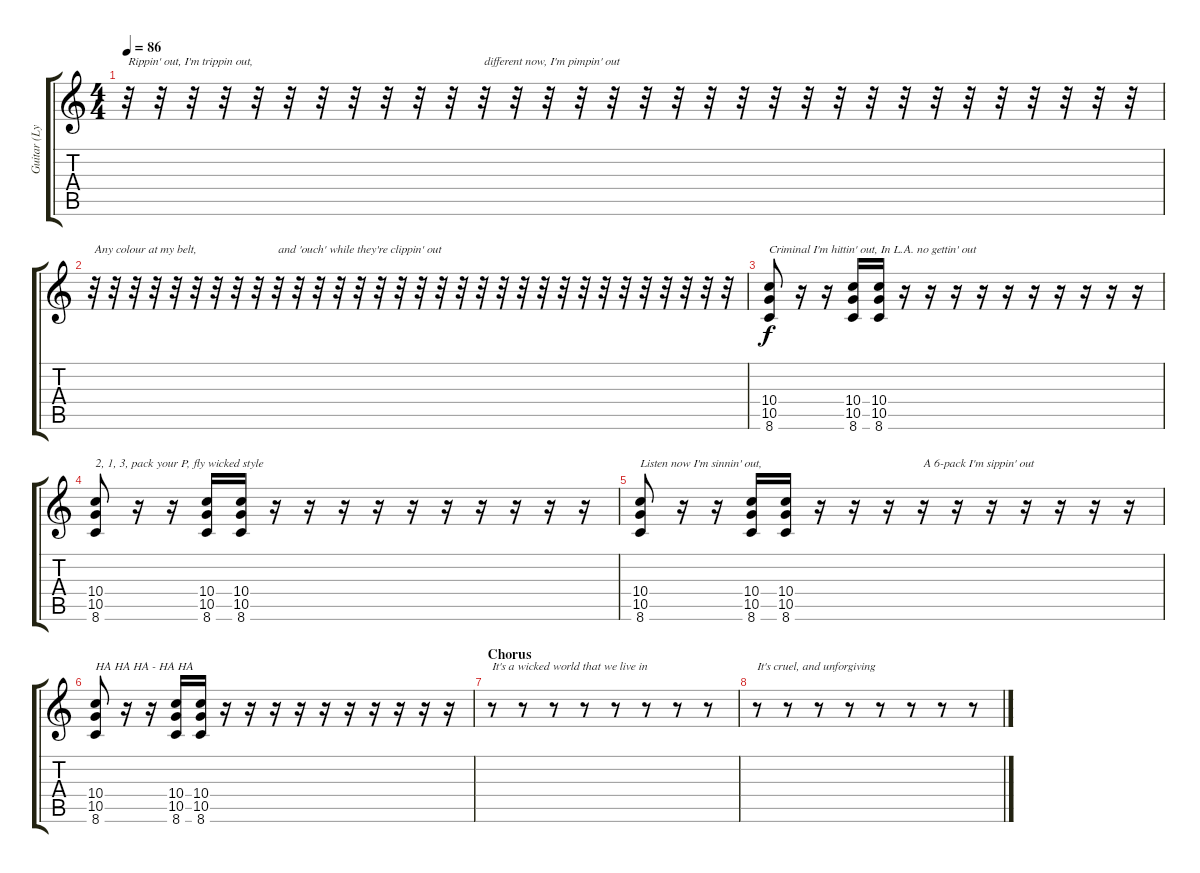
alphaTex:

\track ("Guitar (Lyrics)" "Guitar (Ly") {instrument overdrivenguitar}
\staff {score tabs}
\tuning (E4 B3 G3 D3 A2 E2) {hide}
\ts (4 4)
\tempo 86
\clef g2
\ks c
r.32{txt "Rippin' out, I'm trippin out," dy f} r.32 r.32 r.32 r.32 r.32 r.32 r.32 r.32 r.32 r.32 r.32{txt "different now, I'm pimpin' out"} r.32 r.32 r.32 r.32 r.32 r.32 r.32 r.32 r.32 r.32 r.32 r.32 r.32 r.32 r.32 r.32 r.32 r.32 r.32 r.32 |
r.32{txt "Any colour at my belt,"} r.32 r.32 r.32 r.32 r.32 r.32 r.32 r.32 r.32{txt "and 'ouch' while they're clippin' out"} r.32 r.32 r.32 r.32 r.32 r.32 r.32 r.32 r.32 r.32 r.32 r.32 r.32 r.32 r.32 r.32 r.32 r.32 r.32 r.32 r.32 r.32 |
(10.4 10.5 8.6).8{txt "Criminal I'm hittin' out, In L.A. no gettin' out"} r.16 r.16 (10.4 10.5 8.6).16 (10.4 10.5 8.6).16 r.16 r.16 r.16 r.16 r.16 r.16 r.16 r.16 r.16 r.16 |
(10.4 10.5 8.6).8{txt "2, 1, 3, pack your P, fly wicked style"} r.16 r.16 (10.4 10.5 8.6).16 (10.4 10.5 8.6).16 r.16 r.16 r.16 r.16 r.16 r.16 r.16 r.16 r.16 r.16 |
(10.4 10.5 8.6).8{txt "Listen now I'm sinnin' out,"} r.16 r.16 (10.4 10.5 8.6).16 (10.4 10.5 8.6).16 r.16 r.16 r.16 r.16{txt "A 6-pack I'm sippin' out"} r.16 r.16 r.16 r.16 r.16 r.16 |
(10.4 10.5 8.6).8{txt "HA HA HA - HA HA"} r.16 r.16 (10.4 10.5 8.6).16 (10.4 10.5 8.6).16 r.16 r.16 r.16 r.16 r.16 r.16 r.16 r.16 r.16 r.16 |
\section ("" "Chorus")
r.8{txt "It's a wicked world that we live in"} r.8 r.8 r.8 r.8 r.8 r.8 r.8 |
r.8{txt "It's cruel, and unforgiving"} r.8 r.8 r.8 r.8 r.8 r.8 r.8
